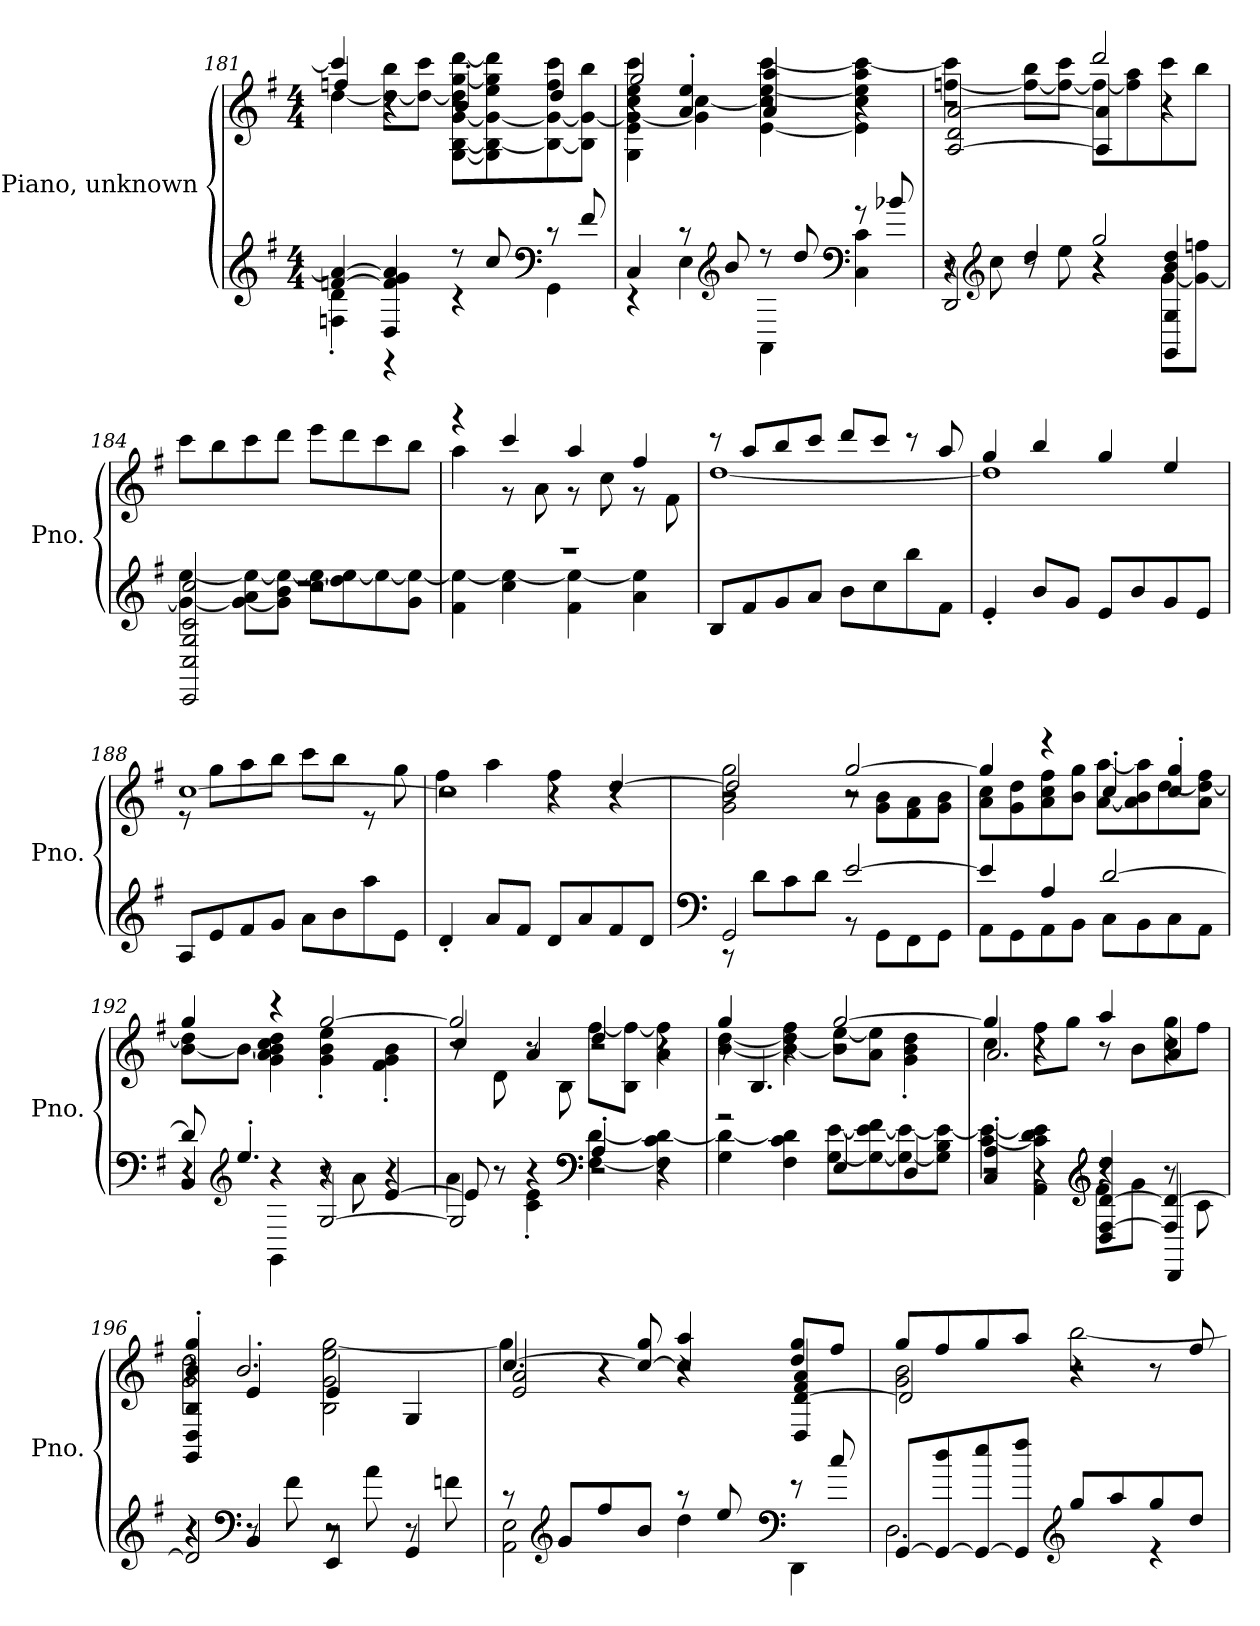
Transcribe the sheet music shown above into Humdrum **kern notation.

**kern	**kern
*part1	*part1
*staff2	*staff1
*I"Piano, unknown	*
*I'Pno.	*
*clefG2	*clefG2
*k[f#]	*k[f#]
*M4/4	*M4/4
=181	=181
*^	*^
*	*	*	*^
[4fn/ 4a/_	4Fn\' 4d\'	4ccc/]	[4dd\	4ffn/
4D/ 4f/] 4g/ 4a/]	4r	4r	8dd\_ 8bb\L	4r
.	.	.	8dd\_ 8ccc\J	.
8r	4r	2r	[8G\ [8B\ [8g\ 8dd\] [8gg\ [8ddd\L	4b'/
8cc/	.	.	8G\] 8B\_ 8g\_ 8ee\ 8gg\] 8ddd\]	.
*clefF4	*	*	*	*
8r	4GG\	.	8B\_ 8g\_ 8ff\ 8ccc\	4dd/
8f/	.	.	8B\] 8g\_ 8bb\J	.
=182	=182	=182	=182	=182
4C/	4r	4r	4G\ 4e\ 4g\_ 4cc\ 4ee\ 4ccc\	2gg/
8r	4E\	4a/' 4ee/'	4g\] [4cc\	.
*clefG2	*	*	*	*
8b/	.	.	.	.
8r	4AA\	2r	[4e\ 4cc\] [4ee\ [4ccc\	4a/ 4aa/
8dd/	.	.	.	.
*clefF4	*	*	*	*
8r	4C\ 4c\	.	4e\] 4cc\ 4ee\] 4aa\ 4ccc\_	4r
8b-X/	.	.	.	.
!!LO:LB:g=z	!!	!!
=183	=183	=183	=183	=183
*	*^	*	*	*
4r	8r	2DD/	2r	[4ffn\ 4ccc\]	[2A/ 2d/ [2a/
*clefG2	*	*	*	*	*
.	8cc\	.	.	.	.
4dd/	8r	.	.	8ff\_ 8bb\L	.
.	8ee\	.	.	8ff\_ 8ccc\J	.
2gg/	4r	4r	2ddd/	8ff\L_	4A/] 4a/]
.	.	.	.	8ff\] 8aa\	.
.	[8g\L	4GG/ 4G/ 4b/ 4dd/	.	8ccc\	4r
.	8g\_ 8ffn\J	.	.	8bb\J	.
*	*	*	*v	*v	*v
=184	=184	=184	=184
1r	4g\_ [4ee\	2CC/ 2C/ 2G/ 2c/ 2cc/	8ccc\L
.	.	.	8bb\
.	8g\_ 8a\ 8ee\_L	.	8ccc\
.	8g\] 8b\ 8ee\_J	.	8ddd\J
.	8cc\ 8ee\_L	2r	8eee\L
.	8dd\ 8ee\_	.	8ddd\
.	8ee\_	.	8ccc\
.	8g\ 8ee\_J	.	8bb\J
*	*v	*v	*
=185	=185	=185
*	*	*^
1r	4f#\ 4ee\_	4r	4aa\
.	4cc\ 4ee\_	4ccc/	8r
.	.	.	8a\
.	4f#\ 4ee\_	4aa/	8r
.	.	.	8cc\
.	4a\ 4ee\]	4ff#/	8r
.	.	.	8f#\
*v	*v	*	*
!!LO:PB:g=z	!!
=186	=186	=186
8B/L	8r	[1dd
8f#/	8aa/L	.
8g/	8bb/	.
8a/J	8ccc/J	.
8b\L	8ddd/L	.
8cc\	8ccc/J	.
8bb\	8r	.
8f#\J	8aa/	.
=187	=187	=187
4e'/	4gg/	1dd]
8b/L	4bb/	.
8g/J	.	.
8e/L	4gg/	.
8b/	.	.
8g/	4ee/	.
8e/J	.	.
=188	=188	=188
8A/L	[1cc	8r
8e/	.	8gg\L
8f#/	.	8aa\
8g/J	.	8bb\J
8a\L	.	8ccc\L
8b\	.	8bb\J
8aa\	.	8r
8e\J	.	8gg\
=189	=189	=189
*	*	*^
4d'/	1cc]	4ff#\	2r
8a/L	.	4aa\	.
8f#/J	.	.	.
8d/L	.	4ff#\	4r
8a/	.	.	.
8f#/	.	4r	[4dd/
8d/J	.	.	.
!!LO:LB:g=z	!!	!!
=190	=190	=190	=190
*clefF4	*	*	*
*^	*	*	*
2GG/	8r	2r	2g\ 2b\ 2gg\	2dd/]
.	8d\L	.	.	.
.	8c\	.	.	.
.	8d\J	.	.	.
[2e/	8r	[2gg/	8r	2r
.	8GG\L	.	8g\ 8b\L	.
.	8FF#\	.	8f#\ 8a\	.
.	8GG\J	.	8g\ 8b\J	.
*	*	*	*v	*v
=191	=191	=191	=191
4e/]	8AA\L	4gg/]	8a\ 8cc\L
.	8GG\	.	8g\ 8dd\
4A/	8AA\	4r	8a\ 8cc\ 8ff#\
.	8BB\J	.	8b\ 8gg\J
[2d/	8C\L	4cc'/	[8a\ [8aa\L
.	8BB\	.	8a\] 8b\ 8aa\]
.	8C\	4cc/' 4gg/'	[8dd\
.	8AA\J	.	8a\ 8dd\_ 8ff#\J
=192	=192	=192	=192
*	*^	*	*
8d/]	4r	4BB/	4gg/	[8b\ 8dd\]L
*clefG2	*	*	*	*
4.ee'/	.	.	.	8b\J_
.	4GG\	4r	4r	4g\ 4a\ 4b\] 4cc\ 4dd\
[2G/	8r	4r	[2gg/	4g\' 4b\' 4ee\'
.	8a\	.	.	.
.	4r	[4e/	.	4f#\' 4g\' 4b\'
=193	=193	=193	=193	=193
*	*	*	*	*^
2G/]	4a\	8e/]	2gg/]	8r	4cc/
.	.	8r	.	8d\	.
.	4c\' 4e\'	4r	.	8r	4a/
.	.	.	.	8B\	.
*clefF4	*	*	*	*	*
4A'/	[4F#\ [4d\	2r	4dd/	[8ff#\L	2r
.	.	.	.	8B\ 8ff#\_J	.
4r	4F#\] 4c\ 4d\_	.	4r	4a\ 4ff#\]	.
*	*v	*v	*	*	*
!!LO:LB:g=z	!!	!!
=194	=194	=194	=194	=194
2r	4G\ 4d\_	4gg/	[4b\ [4dd\	8r
.	.	.	.	4.B/
.	4F#\ 4c\ 4d\]	4r	4b\_ 4dd\] 4ff#\	.
4E/	[8G\ [8e\L	[2gg/	8b\] [8ee\L	2r
.	8G\_ 8e\_ 8f#\	.	8a\ 8ee\]J	.
4D/	8G\_ 8e\_	.	4g\' 4b\' 4dd\'	.
.	8G\] 8B\ 8e\_J	.	.	.
=195	=195	=195	=195	=195
*	*^	*	*	*
4C/' 4A/'	[4c\ 4e\_	2r	4gg/]	4cc\	2.a/
4r	4AA\ 4c\] 4d\ 4e\]	.	4r	8ff#\L	.
.	.	.	.	8gg\J	.
*clefG2	*	*	*	*	*
4D/ [4F#/ [4d/ 4dd/	8f#\L	4r	4aa/	8r	.
.	8g\J	.	.	8b\L	.
4F#/] 4d/_	8r	4DD/	4r	8cc\ 8gg\	4a/
.	8c\	.	.	8ff#\J	.
=196	=196	=196	=196	=196	=196
2d/]	4r	4r	4GG/' 4D/' 4B/' 4b/' 4gg/'	2g\ 2dd\	4r
*clefF4	*	*	*	*	*
.	8r	4BB/	4e'/	.	2.b/
.	8f#\	.	.	.	.
2r	8r	4EE/	4e/	2B\ 2g\ 2ee\ [2gg\	.
.	8a\	.	.	.	.
.	8r	4GG/	4G/	.	.
.	8fn\	.	.	.	.
*	*v	*v	*	*	*
!!LO:LB:g=z	!!	!!
=197	=197	=197	=197	=197
8r	2AA\ 2E\	[4.cc/	4gg\]	2e/ 2a/
*clefG2	*	*	*	*
8g/L	.	.	.	.
8ff#/	.	.	4r	.
8b/J	.	8cc/_ 8gg/	.	.
8r	4dd\	4cc/] 4aa/	2r	4r
8ee/	.	.	.	.
*clefF4	*	*	*	*
8r	4DD\	8dd/ 8gg/L	.	4D/ [4d/ 4f#/ 4a/
8cc/	.	8ff#/J	.	.
=198	=198	=198	=198	=198
[8GG/L	2.D\	8gg/L	2g\ 2b\	2d/]
8GG/_ 8dd/	.	8ff#/	.	.
8GG/_ 8ee/	.	8gg/	.	.
8GG/] 8ff#/J	.	8aa/J	.	.
*clefG2	*	*	*	*
8gg/L	.	4r	[2bb\	2r
8aa/	.	.	.	.
8gg/	4r	8r	.	.
8dd/J	.	8ff#/	.	.
*v	*v	*	*	*
*	*v	*v	*v
=	=
*-	*-
